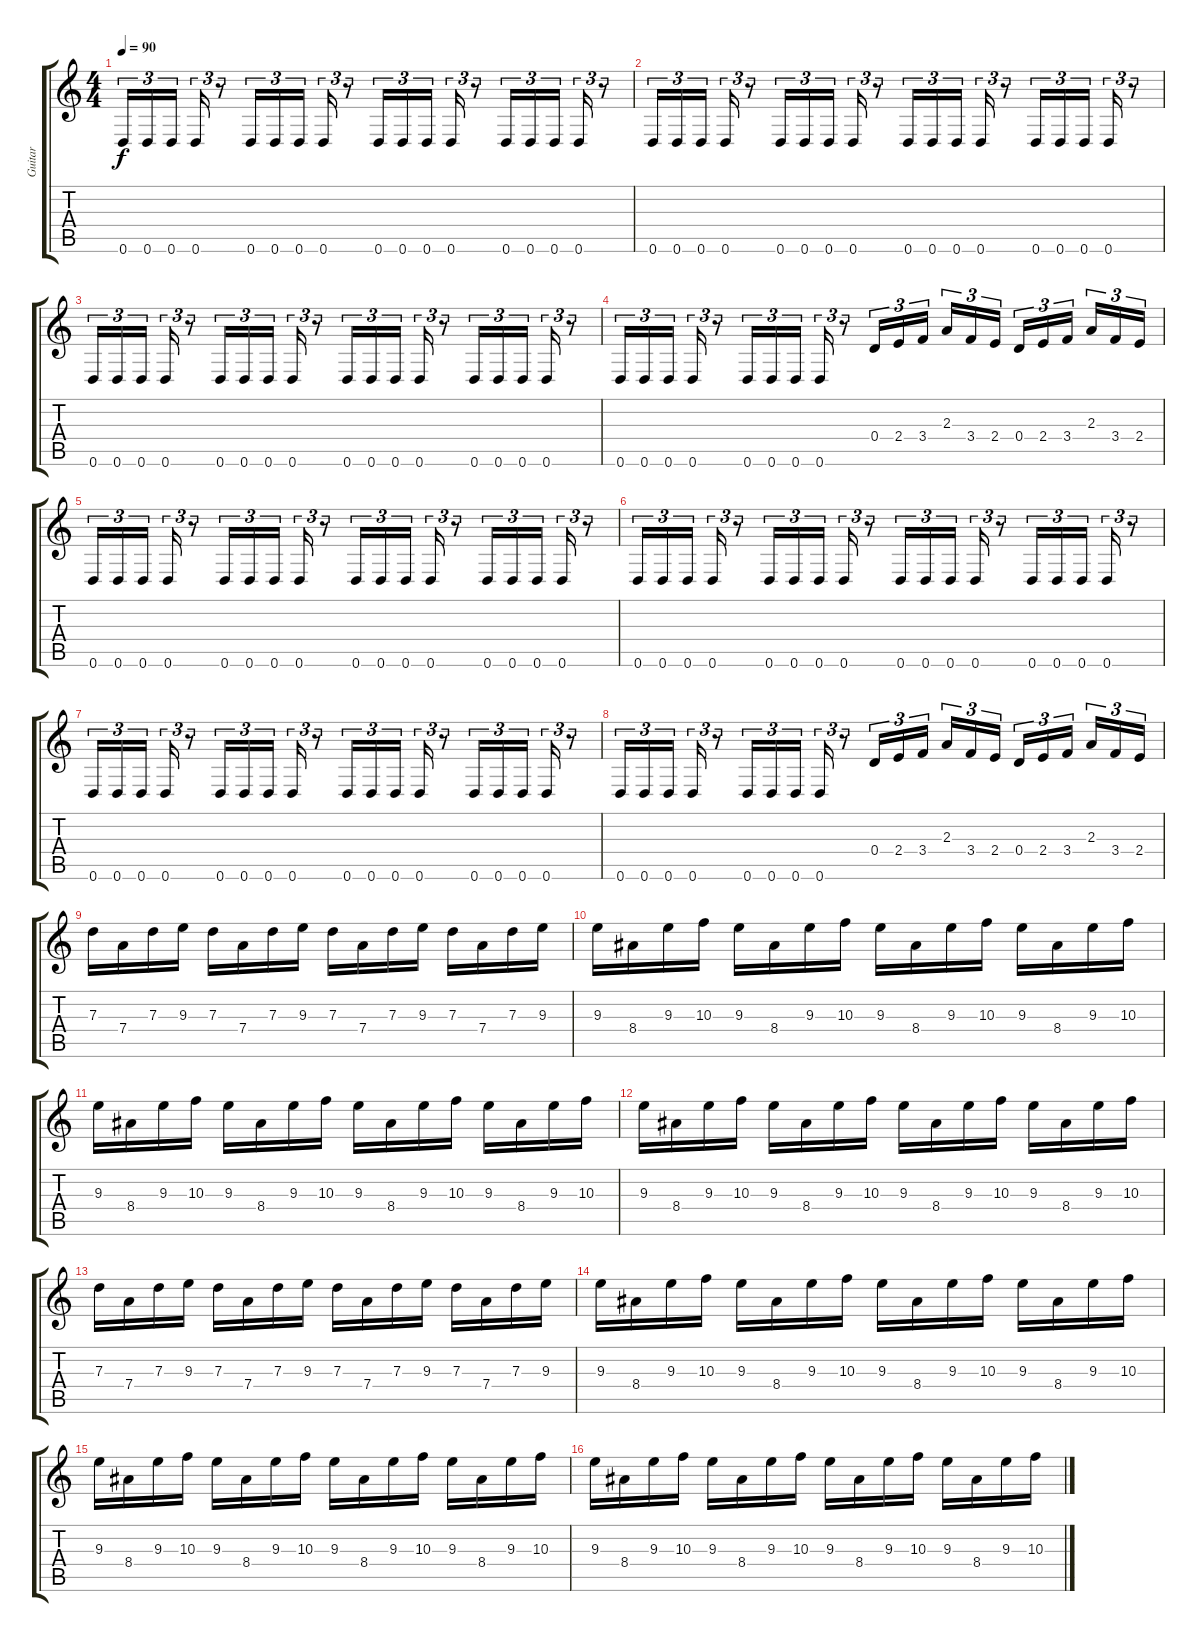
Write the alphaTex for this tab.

\track ("Guitar" "Guitar") {instrument distortionguitar}
\staff {score tabs}
\tuning (E4 B3 G3 D3 A2 D2) {hide}
\ts (4 4)
\tempo 90
\clef g2
\ks c
0.6.16{tu (3 2) dy f} 0.6.16{tu (3 2)} 0.6.16{tu (3 2)} 0.6.16{tu (3 2)} r.8{tu (3 2)} 0.6.16{tu (3 2)} 0.6.16{tu (3 2)} 0.6.16{tu (3 2)} 0.6.16{tu (3 2)} r.8{tu (3 2)} 0.6.16{tu (3 2)} 0.6.16{tu (3 2)} 0.6.16{tu (3 2)} 0.6.16{tu (3 2)} r.8{tu (3 2)} 0.6.16{tu (3 2)} 0.6.16{tu (3 2)} 0.6.16{tu (3 2)} 0.6.16{tu (3 2)} r.8{tu (3 2)} |
0.6.16{tu (3 2)} 0.6.16{tu (3 2)} 0.6.16{tu (3 2)} 0.6.16{tu (3 2)} r.8{tu (3 2)} 0.6.16{tu (3 2)} 0.6.16{tu (3 2)} 0.6.16{tu (3 2)} 0.6.16{tu (3 2)} r.8{tu (3 2)} 0.6.16{tu (3 2)} 0.6.16{tu (3 2)} 0.6.16{tu (3 2)} 0.6.16{tu (3 2)} r.8{tu (3 2)} 0.6.16{tu (3 2)} 0.6.16{tu (3 2)} 0.6.16{tu (3 2)} 0.6.16{tu (3 2)} r.8{tu (3 2)} |
0.6.16{tu (3 2)} 0.6.16{tu (3 2)} 0.6.16{tu (3 2)} 0.6.16{tu (3 2)} r.8{tu (3 2)} 0.6.16{tu (3 2)} 0.6.16{tu (3 2)} 0.6.16{tu (3 2)} 0.6.16{tu (3 2)} r.8{tu (3 2)} 0.6.16{tu (3 2)} 0.6.16{tu (3 2)} 0.6.16{tu (3 2)} 0.6.16{tu (3 2)} r.8{tu (3 2)} 0.6.16{tu (3 2)} 0.6.16{tu (3 2)} 0.6.16{tu (3 2)} 0.6.16{tu (3 2)} r.8{tu (3 2)} |
0.6.16{tu (3 2)} 0.6.16{tu (3 2)} 0.6.16{tu (3 2)} 0.6.16{tu (3 2)} r.8{tu (3 2)} 0.6.16{tu (3 2)} 0.6.16{tu (3 2)} 0.6.16{tu (3 2)} 0.6.16{tu (3 2)} r.8{tu (3 2)} 0.4.16{tu (3 2)} 2.4.16{tu (3 2)} 3.4.16{tu (3 2)} 2.3.16{tu (3 2)} 3.4.16{tu (3 2)} 2.4.16{tu (3 2)} 0.4.16{tu (3 2)} 2.4.16{tu (3 2)} 3.4.16{tu (3 2)} 2.3.16{tu (3 2)} 3.4.16{tu (3 2)} 2.4.16{tu (3 2)} |
0.6.16{tu (3 2)} 0.6.16{tu (3 2)} 0.6.16{tu (3 2)} 0.6.16{tu (3 2)} r.8{tu (3 2)} 0.6.16{tu (3 2)} 0.6.16{tu (3 2)} 0.6.16{tu (3 2)} 0.6.16{tu (3 2)} r.8{tu (3 2)} 0.6.16{tu (3 2)} 0.6.16{tu (3 2)} 0.6.16{tu (3 2)} 0.6.16{tu (3 2)} r.8{tu (3 2)} 0.6.16{tu (3 2)} 0.6.16{tu (3 2)} 0.6.16{tu (3 2)} 0.6.16{tu (3 2)} r.8{tu (3 2)} |
0.6.16{tu (3 2)} 0.6.16{tu (3 2)} 0.6.16{tu (3 2)} 0.6.16{tu (3 2)} r.8{tu (3 2)} 0.6.16{tu (3 2)} 0.6.16{tu (3 2)} 0.6.16{tu (3 2)} 0.6.16{tu (3 2)} r.8{tu (3 2)} 0.6.16{tu (3 2)} 0.6.16{tu (3 2)} 0.6.16{tu (3 2)} 0.6.16{tu (3 2)} r.8{tu (3 2)} 0.6.16{tu (3 2)} 0.6.16{tu (3 2)} 0.6.16{tu (3 2)} 0.6.16{tu (3 2)} r.8{tu (3 2)} |
0.6.16{tu (3 2)} 0.6.16{tu (3 2)} 0.6.16{tu (3 2)} 0.6.16{tu (3 2)} r.8{tu (3 2)} 0.6.16{tu (3 2)} 0.6.16{tu (3 2)} 0.6.16{tu (3 2)} 0.6.16{tu (3 2)} r.8{tu (3 2)} 0.6.16{tu (3 2)} 0.6.16{tu (3 2)} 0.6.16{tu (3 2)} 0.6.16{tu (3 2)} r.8{tu (3 2)} 0.6.16{tu (3 2)} 0.6.16{tu (3 2)} 0.6.16{tu (3 2)} 0.6.16{tu (3 2)} r.8{tu (3 2)} |
0.6.16{tu (3 2)} 0.6.16{tu (3 2)} 0.6.16{tu (3 2)} 0.6.16{tu (3 2)} r.8{tu (3 2)} 0.6.16{tu (3 2)} 0.6.16{tu (3 2)} 0.6.16{tu (3 2)} 0.6.16{tu (3 2)} r.8{tu (3 2)} 0.4.16{tu (3 2)} 2.4.16{tu (3 2)} 3.4.16{tu (3 2)} 2.3.16{tu (3 2)} 3.4.16{tu (3 2)} 2.4.16{tu (3 2)} 0.4.16{tu (3 2)} 2.4.16{tu (3 2)} 3.4.16{tu (3 2)} 2.3.16{tu (3 2) volume 13 balance 8} 3.4.16{tu (3 2)} 2.4.16{tu (3 2)} |
7.3.16 7.4.16 7.3.16 9.3.16 7.3.16 7.4.16 7.3.16 9.3.16 7.3.16 7.4.16 7.3.16 9.3.16 7.3.16 7.4.16 7.3.16 9.3.16 |
9.3.16 8.4.16 9.3.16 10.3.16 9.3.16 8.4.16 9.3.16 10.3.16 9.3.16 8.4.16 9.3.16 10.3.16 9.3.16 8.4.16 9.3.16 10.3.16 |
9.3.16 8.4.16 9.3.16 10.3.16 9.3.16 8.4.16 9.3.16 10.3.16 9.3.16 8.4.16 9.3.16 10.3.16 9.3.16 8.4.16 9.3.16 10.3.16 |
9.3.16 8.4.16 9.3.16 10.3.16 9.3.16 8.4.16 9.3.16 10.3.16 9.3.16 8.4.16 9.3.16 10.3.16 9.3.16 8.4.16 9.3.16 10.3.16 |
7.3.16 7.4.16 7.3.16 9.3.16 7.3.16 7.4.16 7.3.16 9.3.16 7.3.16 7.4.16 7.3.16 9.3.16 7.3.16 7.4.16 7.3.16 9.3.16 |
9.3.16 8.4.16 9.3.16 10.3.16 9.3.16 8.4.16 9.3.16 10.3.16 9.3.16 8.4.16 9.3.16 10.3.16 9.3.16 8.4.16 9.3.16 10.3.16 |
9.3.16 8.4.16 9.3.16 10.3.16 9.3.16 8.4.16 9.3.16 10.3.16 9.3.16 8.4.16 9.3.16 10.3.16 9.3.16 8.4.16 9.3.16 10.3.16 |
9.3.16 8.4.16 9.3.16 10.3.16 9.3.16 8.4.16 9.3.16 10.3.16 9.3.16 8.4.16 9.3.16 10.3.16 9.3.16 8.4.16 9.3.16 10.3.16
